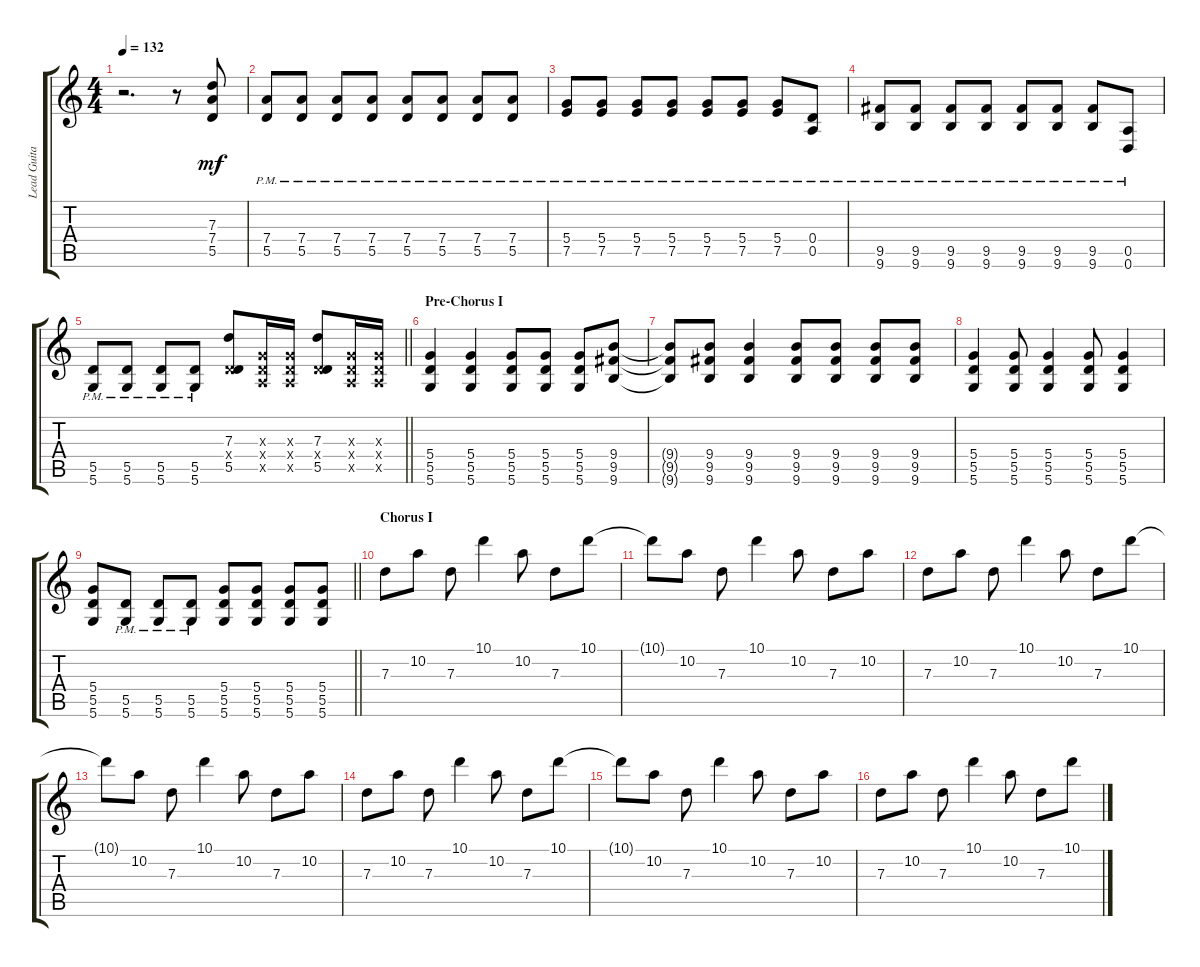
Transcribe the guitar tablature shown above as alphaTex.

\track ("Lead Guitar" "Lead Guita") {instrument distortionguitar}
\staff {score tabs}
\tuning (E4 B3 G3 D3 A2 D2) {hide}
\ts (4 4)
\tempo 132
\clef g2
\ks c
r.2{d dy mf} r.8 (7.3 7.4 5.5).8 |
(7.4{pm} 5.5{pm}).8 (7.4{pm} 5.5{pm}).8 (7.4{pm} 5.5{pm}).8 (7.4{pm} 5.5{pm}).8 (7.4{pm} 5.5{pm}).8 (7.4{pm} 5.5{pm}).8 (7.4{pm} 5.5{pm}).8 (7.4{pm} 5.5{pm}).8 |
(5.4{pm} 7.5{pm}).8 (5.4{pm} 7.5{pm}).8 (5.4{pm} 7.5{pm}).8 (5.4{pm} 7.5{pm}).8 (5.4{pm} 7.5{pm}).8 (5.4{pm} 7.5{pm}).8 (5.4{pm} 7.5{pm}).8 (0.4{pm} 0.5{pm}).8 |
(9.5{pm} 9.6{pm}).8 (9.5{pm} 9.6{pm}).8 (9.5{pm} 9.6{pm}).8 (9.5{pm} 9.6{pm}).8 (9.5{pm} 9.6{pm}).8 (9.5{pm} 9.6{pm}).8 (9.5{pm} 9.6{pm}).8 (0.5{pm} 0.6{pm}).8 |
\barLineRight lightlight
(5.5{pm} 5.6{pm}).8 (5.5{pm} 5.6{pm}).8 (5.5{pm} 5.6{pm}).8 (5.5{pm} 5.6{pm}).8 (7.3 0.4{x} 5.5).8 (0.3{x} 0.4{x} 0.5{x}).16 (0.3{x} 0.4{x} 0.5{x}).16 (7.3 0.4{x} 5.5).8 (0.3{x} 0.4{x} 0.5{x}).16 (0.3{x} 0.4{x} 0.5{x}).16 |
\section ("" "Pre-Chorus I")
(5.4 5.5 5.6).4 (5.4 5.5 5.6).4 (5.4 5.5 5.6).8 (5.4 5.5 5.6).8 (5.4 5.5 5.6).8 (9.4 9.5 9.6).8 |
(9.4{t} 9.5{t} 9.6{t}).8 (9.4 9.5 9.6).8 (9.4 9.5 9.6).4 (9.4 9.5 9.6).8 (9.4 9.5 9.6).8 (9.4 9.5 9.6).8 (9.4 9.5 9.6).8 |
(5.4 5.5 5.6).4 (5.4 5.5 5.6).8 (5.4 5.5 5.6).4 (5.4 5.5 5.6).8 (5.4 5.5 5.6).4 |
\barLineRight lightlight
(5.4 5.5 5.6).8 (5.5{pm} 5.6{pm}).8 (5.5{pm} 5.6{pm}).8 (5.5{pm} 5.6{pm}).8 (5.4 5.5 5.6).8 (5.4 5.5 5.6).8 (5.4 5.5 5.6).8 (5.4 5.5 5.6).8 |
\section ("" "Chorus I")
7.3.8 10.2.8 7.3.8 10.1.4 10.2.8 7.3.8 10.1.8 |
10.1{t}.8 10.2.8 7.3.8 10.1.4 10.2.8 7.3.8 10.2.8 |
7.3.8 10.2.8 7.3.8 10.1.4 10.2.8 7.3.8 10.1.8 |
10.1{t}.8 10.2.8 7.3.8 10.1.4 10.2.8 7.3.8 10.2.8 |
7.3.8 10.2.8 7.3.8 10.1.4 10.2.8 7.3.8 10.1.8 |
10.1{t}.8 10.2.8 7.3.8 10.1.4 10.2.8 7.3.8 10.2.8 |
7.3.8 10.2.8 7.3.8 10.1.4 10.2.8 7.3.8 10.1.8
